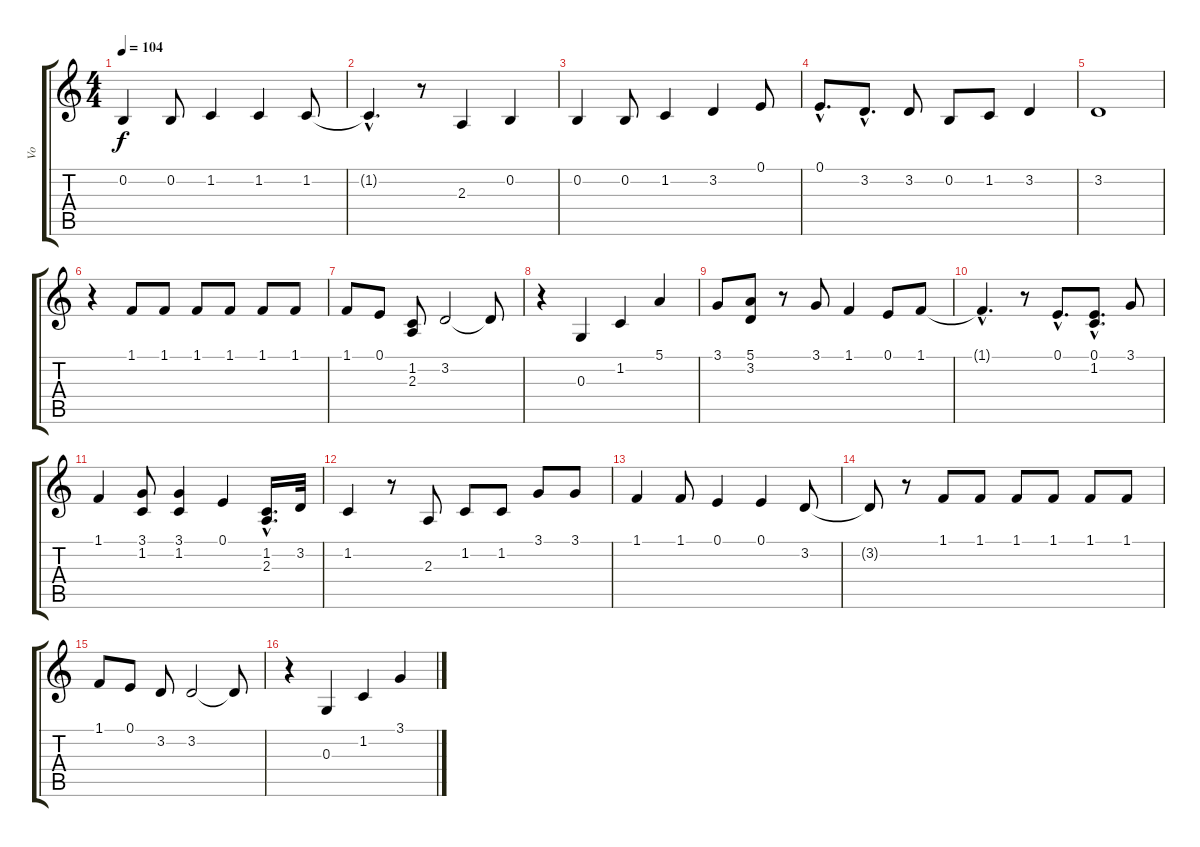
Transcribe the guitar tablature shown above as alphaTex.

\track ("Vo" "Vo") {instrument accordion}
\staff {score tabs}
\tuning (E4 B3 G3 D3 A2 E2) {hide}
\ts (4 4)
\tempo 104
\clef g2
\ks c
0.2.4{dy f} 0.2.8 1.2.4 1.2.4 1.2.8 |
1.2{hac t}.4{d} r.8 2.3.4 0.2.4 |
0.2.4 0.2.8 1.2.4 3.2.4 0.1.8 |
0.1{hac}.8{d} 3.2{hac}.8{d} 3.2.8 0.2.8 1.2.8 3.2.4 |
3.2.1 |
r.4 1.1.8 1.1.8 1.1.8 1.1.8 1.1.8 1.1.8 |
1.1.8 0.1.8 (1.2 2.3).8 3.2.2 3.2{t}.8 |
r.4 0.3.4 1.2.4 5.1.4 |
3.1.8 (5.1 3.2).8 r.8 3.1.8 1.1.4 0.1.8 1.1.8 |
1.1{hac t}.4{d} r.8 0.1{hac}.8{d} (0.1 1.2{hac}).8{d} 3.1.8 |
1.1.4 (3.1 1.2).8 (3.1 1.2).4 0.1.4 (1.2 2.3{hac}).16{d} 3.2.32 |
1.2.4 r.8 2.3.8 1.2.8 1.2.8 3.1.8 3.1.8 |
1.1.4 1.1.8 0.1.4 0.1.4 3.2.8 |
3.2{t}.8 r.8 1.1.8 1.1.8 1.1.8 1.1.8 1.1.8 1.1.8 |
1.1.8 0.1.8 3.2.8 3.2.2 3.2{t}.8 |
r.4 0.3.4 1.2.4 3.1.4
